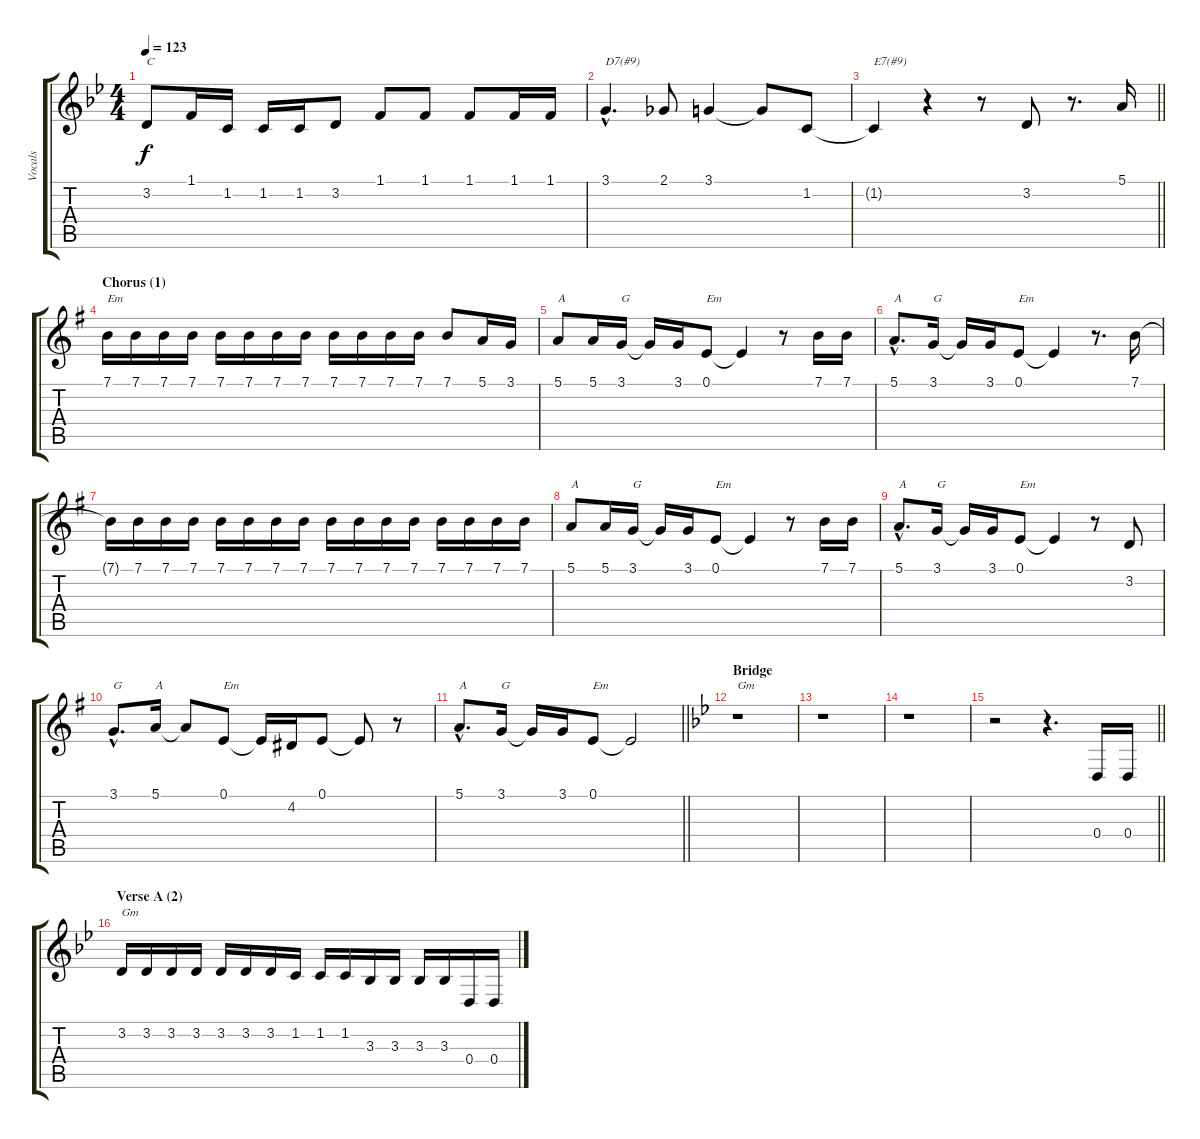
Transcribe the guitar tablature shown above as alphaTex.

\track ("Vocals" "Vocals") {instrument sopranosax}
\staff {score tabs}
\tuning (E4 B3 G3 D3 A2 E2) {hide}
\ts (4 4)
\tempo 123
\clef g2
\ks gminor
3.2.8{txt "C" dy f} 1.1.16 1.2.16 1.2.16 1.2.16 3.2.8 1.1.8 1.1.8 1.1.8 1.1.16 1.1.16 |
3.1{hac}.4{d txt "D7(#9)"} 2.1.8 3.1.4 3.1{t}.8 1.2.8 |
\barLineRight lightlight
1.2{t}.4{txt "E7(#9)"} r.4 r.8 3.2.8 r.8{d} 5.1.16 |
\section ("" "Chorus (1)")
\ks eminor
7.1.16{txt "Em"} 7.1.16 7.1.16 7.1.16 7.1.16 7.1.16 7.1.16 7.1.16 7.1.16 7.1.16 7.1.16 7.1.16 7.1.8 5.1.16 3.1.16 |
5.1.8{txt "A"} 5.1.16 3.1.16{txt "G"} 3.1{t}.16 3.1.16 0.1.8{txt "Em"} 0.1{t}.4 r.8 7.1.16 7.1.16 |
5.1{hac}.8{d txt "A"} 3.1.16{txt "G"} 3.1{t}.16 3.1.16 0.1.8{txt "Em"} 0.1{t}.4 r.8{d} 7.1.16 |
7.1{t}.16 7.1.16 7.1.16 7.1.16 7.1.16 7.1.16 7.1.16 7.1.16 7.1.16 7.1.16 7.1.16 7.1.16 7.1.16 7.1.16 7.1.16 7.1.16 |
5.1.8{txt "A"} 5.1.16 3.1.16{txt "G"} 3.1{t}.16 3.1.16 0.1.8{txt "Em"} 0.1{t}.4 r.8 7.1.16 7.1.16 |
5.1{hac}.8{d txt "A"} 3.1.16{txt "G"} 3.1{t}.16 3.1.16 0.1.8{txt "Em"} 0.1{t}.4 r.8 3.2.8 |
3.1{hac}.8{d txt "G"} 5.1.16{txt "A"} 5.1{t}.8 0.1.8{txt "Em"} 0.1{t}.16 4.2.16 0.1.8 0.1{t}.8 r.8 |
\barLineRight lightlight
5.1{hac}.8{d txt "A"} 3.1.16{txt "G"} 3.1{t}.16 3.1.16 0.1.8{txt "Em"} 0.1{t}.2 |
\section ("" "Bridge")
\ks gminor
r.1{txt "Gm"} |
r.1 |
r.1 |
\barLineRight lightlight
r.2 r.4{d} 0.4.16 0.4.16 |
\section ("" "Verse A (2)")
3.2.16{txt "Gm"} 3.2.16 3.2.16 3.2.16 3.2.16 3.2.16 3.2.16 1.2.16 1.2.16 1.2.16 3.3.16 3.3.16 3.3.16 3.3.16 0.4.16 0.4.16
